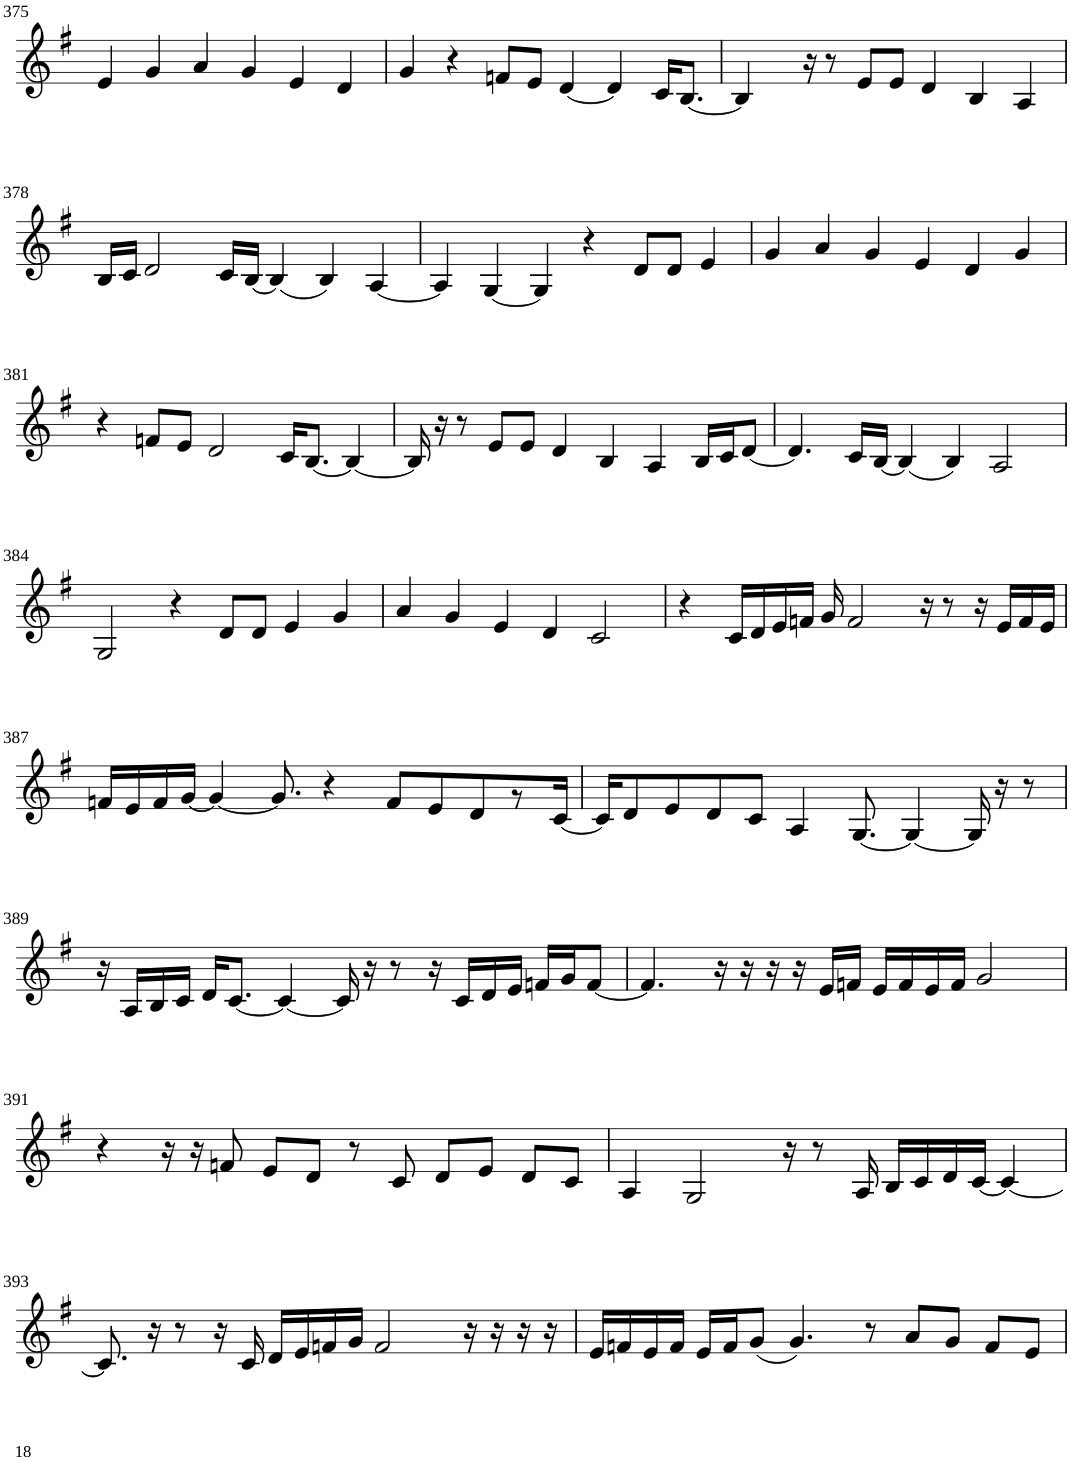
**kern
*part1
*staff1
*I"Violin
!!LO:PB:g=z
*clefG2
*k[f#]
*G:
*M6/4
=375
4e/
4g/
4a/
4g/
4e/
4d/
=376
4g/
4r
8fn/L
8e/J
[4d/
4d/]
16c/KL
[8.B/J
=377
4B/]
16ryy
16r
8r
8e/L
8e/J
4d/
4B/
4A/
!!LO:LB:g=z
=378
16B/LL
16c/JJ
2d/
16c/LL
[16B/JJ
(4B/]
4B/)
[4A/
=379
4A/]
[4G/
4G/]
4r
8d/L
8d/J
4e/
=380
4g/
4a/
4g/
4e/
4d/
4g/
!!LO:LB:g=z
=381
4r
8fn/L
8e/J
2d/
16c/KL
[8.B/J
4B/_
=382
16B/]
16r
8r
8e/L
8e/J
4d/
4B/
4A/
16B/LL
16c/J
[8d/J
=383
4.d/]
16c/LL
[16B/JJ
(4B/]
4B/)
2A/
!!LO:LB:g=z
=384
2G/
4r
8d/L
8d/J
4e/
4g/
=385
4a/
4g/
4e/
4d/
2c/
=386
4r
16c/LL
16d/
16e/
16fn/JJ
16g/
2f/
16r
8r
16r
16e/LL
16f/
16e/JJ
!!LO:LB:g=z
=387
16fn/LL
16e/
16f/
[16g/JJ
4g/_
8.g/]
4r
8f/L
8e/
8d/
8r
[16c/Jk
=388
16c/KL]
8d/
8e/
8d/
8c/J
4A/
[8.G/
4G/_
16G/]
16r
8r
!!LO:LB:g=z
=389
16r
16A/LL
16B/
16c/JJ
16d/KL
[8.c/J
4c/_
16c/]
16r
8r
16r
16c/LL
16d/
16e/JJ
16fn/LL
16g/J
[8f/J
=390
4.f/]
16r
16r
16r
16r
16e/LL
16fn/JJ
16e/LL
16f/
16e/
16f/JJ
2g/
!!LO:LB:g=z
=391
4r
16r
16r
8fn/
8e/L
8d/J
8r
8c/
8d/L
8e/J
8d/L
8c/J
=392
4A/
2G/
16r
8r
16A/
16B/LL
16c/
16d/
[16c/JJ
4c/_
!!LO:LB:g=z
=393
8.c/]
16r
8r
16r
16c/
16d/LL
16e/
16fn/
16g/JJ
2f/
16r
16r
16r
16r
=394
16e/LL
16fn/
16e/
16f/JJ
16e/LL
16f/J
(8g/J
4.g/)
8r
8a/L
8g/J
8f/L
8e/J
=
*-
